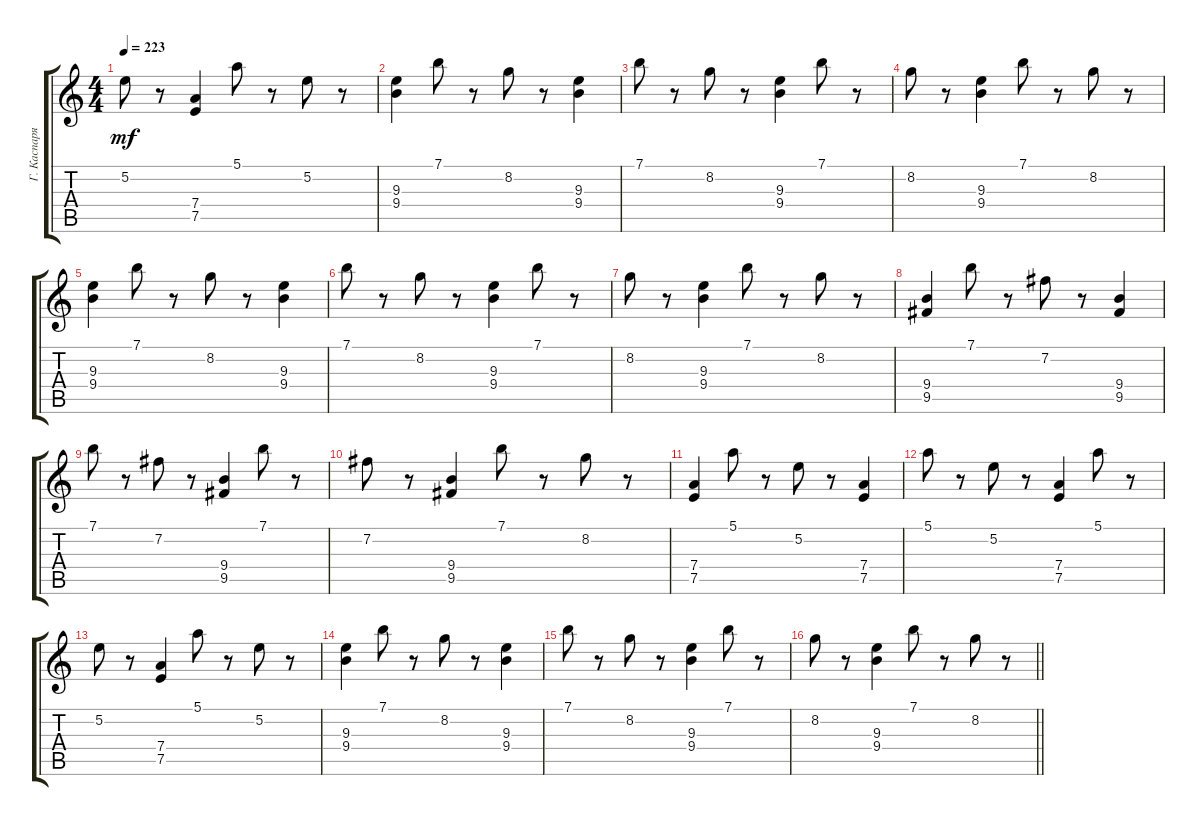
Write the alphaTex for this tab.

\track ("Г. Каспарян" "Г. Каспаря") {instrument electricguitarclean}
\staff {score tabs}
\tuning (E4 B3 G3 D3 A2 E2) {hide}
\ts (4 4)
\tempo 223
\clef g2
\ks c
5.2.8{dy mf} r.8 (7.4 7.5).4 5.1.8 r.8 5.2.8 r.8 |
(9.3 9.4).4 7.1.8 r.8 8.2.8 r.8 (9.3 9.4).4 |
7.1.8 r.8 8.2.8 r.8 (9.3 9.4).4 7.1.8 r.8 |
8.2.8 r.8 (9.3 9.4).4 7.1.8 r.8 8.2.8 r.8 |
(9.3 9.4).4 7.1.8 r.8 8.2.8 r.8 (9.3 9.4).4 |
7.1.8 r.8 8.2.8 r.8 (9.3 9.4).4 7.1.8 r.8 |
8.2.8 r.8 (9.3 9.4).4 7.1.8 r.8 8.2.8 r.8 |
(9.4 9.5).4 7.1.8 r.8 7.2.8 r.8 (9.4 9.5).4 |
7.1.8 r.8 7.2.8 r.8 (9.4 9.5).4 7.1.8 r.8 |
7.2.8 r.8 (9.4 9.5).4 7.1.8 r.8 8.2.8 r.8 |
(7.4 7.5).4 5.1.8 r.8 5.2.8 r.8 (7.4 7.5).4 |
5.1.8 r.8 5.2.8 r.8 (7.4 7.5).4 5.1.8 r.8 |
5.2.8 r.8 (7.4 7.5).4 5.1.8 r.8 5.2.8 r.8 |
(9.3 9.4).4 7.1.8 r.8 8.2.8 r.8 (9.3 9.4).4 |
7.1.8 r.8 8.2.8 r.8 (9.3 9.4).4 7.1.8 r.8 |
\barLineRight lightlight
8.2.8 r.8 (9.3 9.4).4 7.1.8 r.8 8.2.8 r.8
